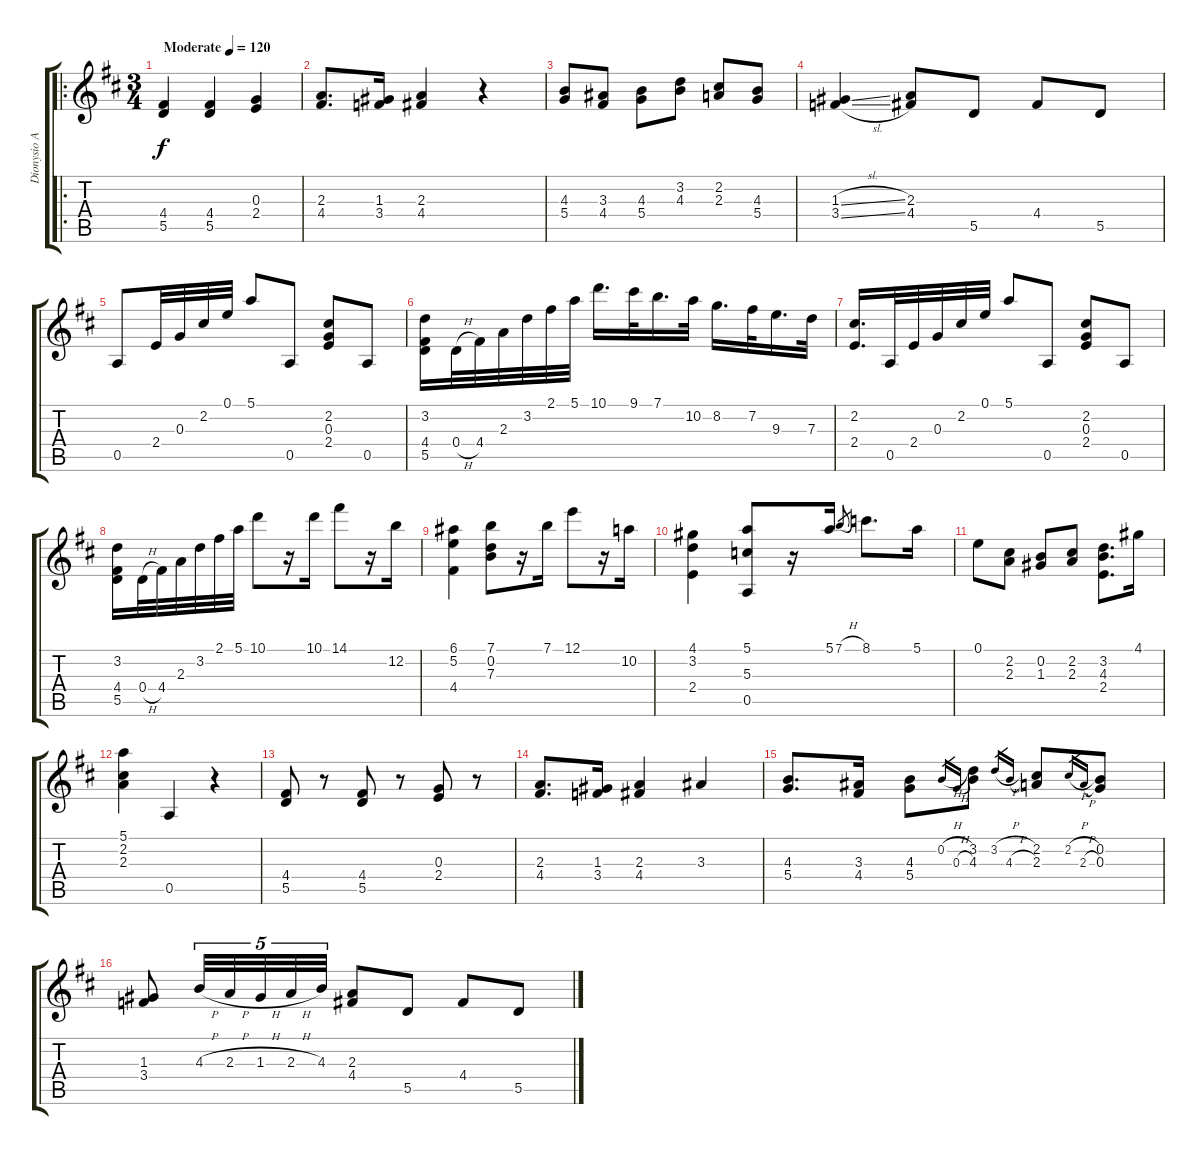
\track ("Dionysio Aguado" "Dionysio A") {instrument acousticguitarnylon}
\staff {score tabs}
\tuning (E4 B3 G3 D3 A2 D2) {hide}
\ro
\ts (3 4)
\tempo (120 "Moderate")
\clef g2
\ks d
(4.4 5.5).4{dy f instrument acousticguitarnylon} (4.4 5.5).4 (0.3 2.4).4 |
(2.3 4.4).8{d} (1.3 3.4).16 (2.3 4.4).4 r.4 |
(4.3 5.4).8 (3.3 4.4).8 (4.3 5.4).8 (3.2 4.3).8 (2.2 2.3).8 (4.3 5.4).8 |
(1.3{sl} 3.4{sl}).4 (2.3 4.4).8 5.5.8 4.4.8 5.5.8 |
0.5.8 2.4.32 0.3.32 2.2.32 0.1.32 5.1.8 0.5.8 (2.2 0.3 2.4).8 0.5.8 |
(3.2 4.4 5.5).16 0.4{h}.32 4.4.32 2.3.32 3.2.32 2.1.32 5.1.32 10.1.16{d} 9.1.32 7.1.16{d} 10.2.32 8.2.16{d} 7.2.32 9.3.16{d} 7.3.32 |
(2.2 2.4).16{d} 0.5.32 2.4.32 0.3.32 2.2.32 0.1.32 5.1.8 0.5.8 (2.2 0.3 2.4).8 0.5.8 |
(3.2 4.4 5.5).16 0.4{h}.32 4.4.32 2.3.32 3.2.32 2.1.32 5.1.32 10.1.8 r.16 10.1.16 14.1.8 r.16 12.2.16 |
(6.1 5.2 4.4).4 (7.1 0.2 7.3).8 r.16 7.1.16 12.1.8 r.16 10.2.16 |
(4.1 3.2 2.4).4 (5.1 5.3 0.5).8 r.16 5.1.16 7.1{h}.8{gr} 8.1.8{d} 5.1.16 |
0.1.8 (2.2 2.3).8 (0.2 1.3).8 (2.2 2.3).8 (3.2 4.3 2.4).8{d} 4.1.16 |
(5.1 2.2 2.3).4 0.5.4 r.4 |
(4.4 5.5).8 r.8 (4.4 5.5).8 r.8 (0.3 2.4).8 r.8 |
(2.3 4.4).8{d} (1.3 3.4).16 (2.3 4.4).4 3.3.4 |
(4.3 5.4).8{d} (3.3 4.4).16 (4.3 5.4).8 0.2{h}.16{gr} 0.3{h}.16{gr} (3.2 4.3).8 3.2{h}.16{gr} 4.3{h}.16{gr} (2.2 2.3).8 2.2{h}.16{gr} 2.3{h}.16{gr} (0.2 0.3).8 |
(1.3 3.4).8 4.3{h}.32{tu (5 4)} 2.3{h}.32{tu (5 4)} 1.3{h}.32{tu (5 4)} 2.3{h}.32{tu (5 4)} 4.3.32{tu (5 4)} (2.3 4.4).8 5.5.8 4.4.8 5.5.8
